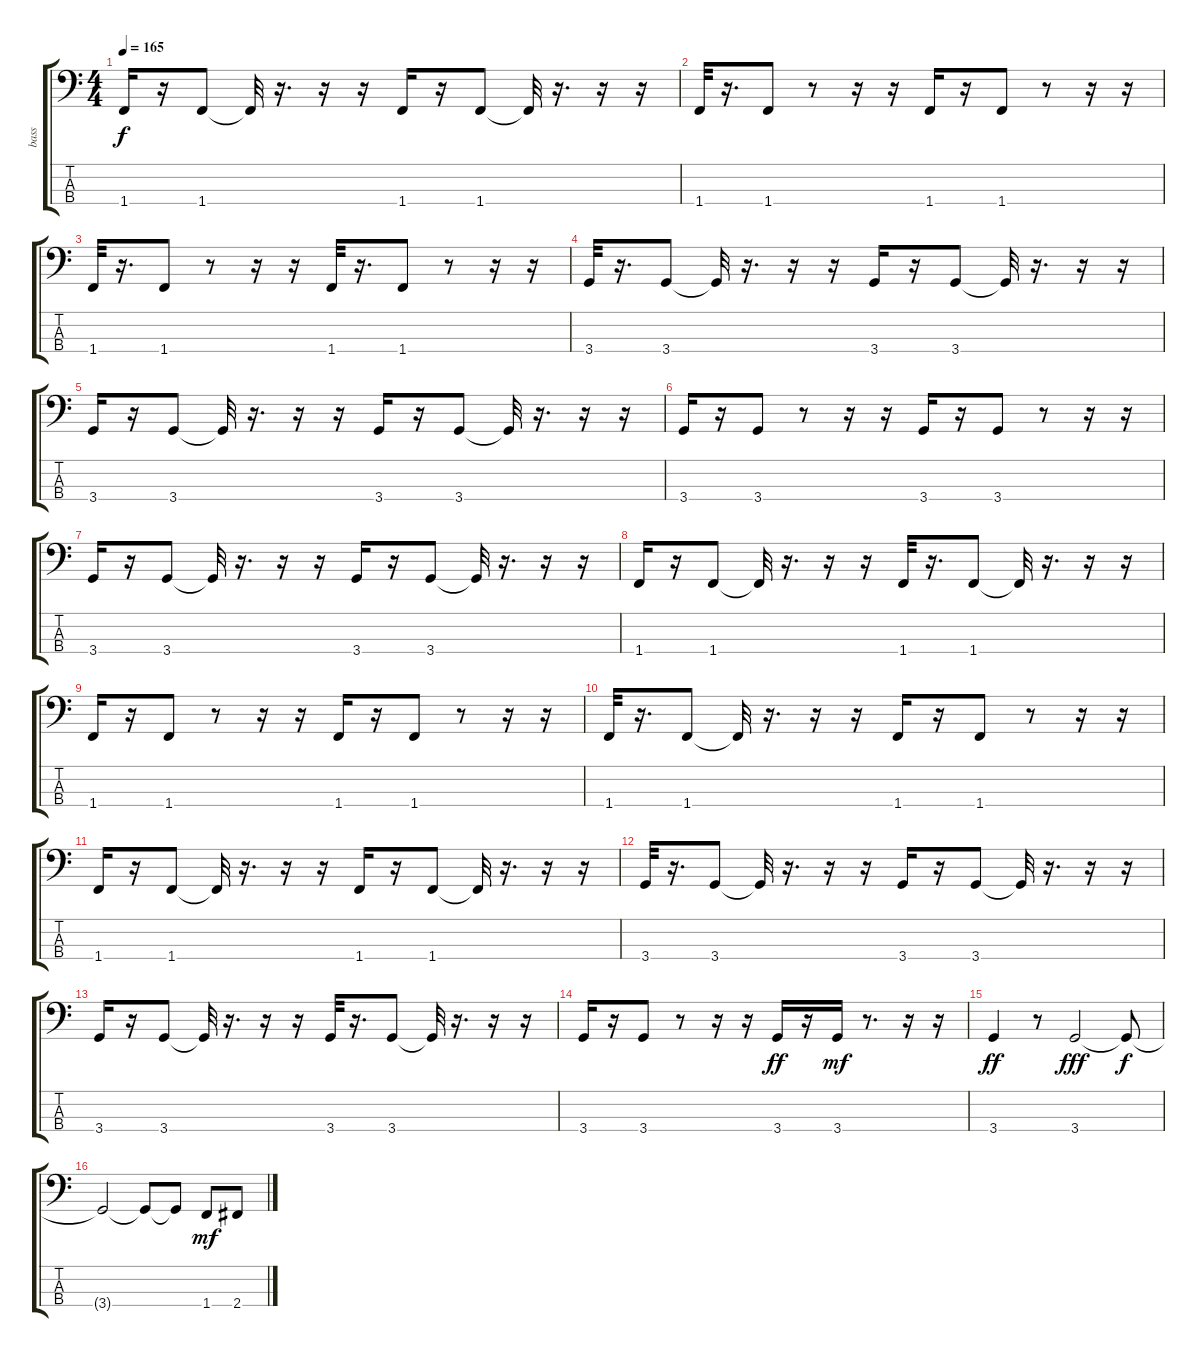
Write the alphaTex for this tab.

\track ("bass" "bass") {instrument electricbassfinger}
\staff {score tabs}
\tuning (G2 D2 A1 E1) {hide}
\ts (4 4)
\tempo 165
\clef f4
\ks c
1.4.16{dy f} r.16 1.4.8 1.4{t}.32 r.16{d} r.16 r.16 1.4.16 r.16 1.4.8 1.4{t}.32 r.16{d} r.16 r.16 |
1.4.32 r.16{d} 1.4.8 r.8 r.16 r.16 1.4.16 r.16 1.4.8 r.8 r.16 r.16 |
1.4.32 r.16{d} 1.4.8 r.8 r.16 r.16 1.4.32 r.16{d} 1.4.8 r.8 r.16 r.16 |
3.4.32 r.16{d} 3.4.8 3.4{t}.32 r.16{d} r.16 r.16 3.4.16 r.16 3.4.8 3.4{t}.32 r.16{d} r.16 r.16 |
3.4.16 r.16 3.4.8 3.4{t}.32 r.16{d} r.16 r.16 3.4.16 r.16 3.4.8 3.4{t}.32 r.16{d} r.16 r.16 |
3.4.16 r.16 3.4.8 r.8 r.16 r.16 3.4.16 r.16 3.4.8 r.8 r.16 r.16 |
3.4.16 r.16 3.4.8 3.4{t}.32 r.16{d} r.16 r.16 3.4.16 r.16 3.4.8 3.4{t}.32 r.16{d} r.16 r.16 |
1.4.16 r.16 1.4.8 1.4{t}.32 r.16{d} r.16 r.16 1.4.32 r.16{d} 1.4.8 1.4{t}.32 r.16{d} r.16 r.16 |
1.4.16 r.16 1.4.8 r.8 r.16 r.16 1.4.16 r.16 1.4.8 r.8 r.16 r.16 |
1.4.32 r.16{d} 1.4.8 1.4{t}.32 r.16{d} r.16 r.16 1.4.16 r.16 1.4.8 r.8 r.16 r.16 |
1.4.16 r.16 1.4.8 1.4{t}.32 r.16{d} r.16 r.16 1.4.16 r.16 1.4.8 1.4{t}.32 r.16{d} r.16 r.16 |
3.4.32 r.16{d} 3.4.8 3.4{t}.32 r.16{d} r.16 r.16 3.4.16 r.16 3.4.8 3.4{t}.32 r.16{d} r.16 r.16 |
3.4.16 r.16 3.4.8 3.4{t}.32 r.16{d} r.16 r.16 3.4.32 r.16{d} 3.4.8 3.4{t}.32 r.16{d} r.16 r.16 |
3.4.16 r.16 3.4.8 r.8 r.16 r.16 3.4.16{dy ff} r.16 3.4.16{dy mf} r.8{d} r.16 r.16 |
3.4.4{dy ff} r.8 3.4.2{dy fff} 3.4{t}.8{dy f} |
3.4{t}.2 3.4{t}.8 3.4{t}.8 1.4.8{dy mf} 2.4.8
